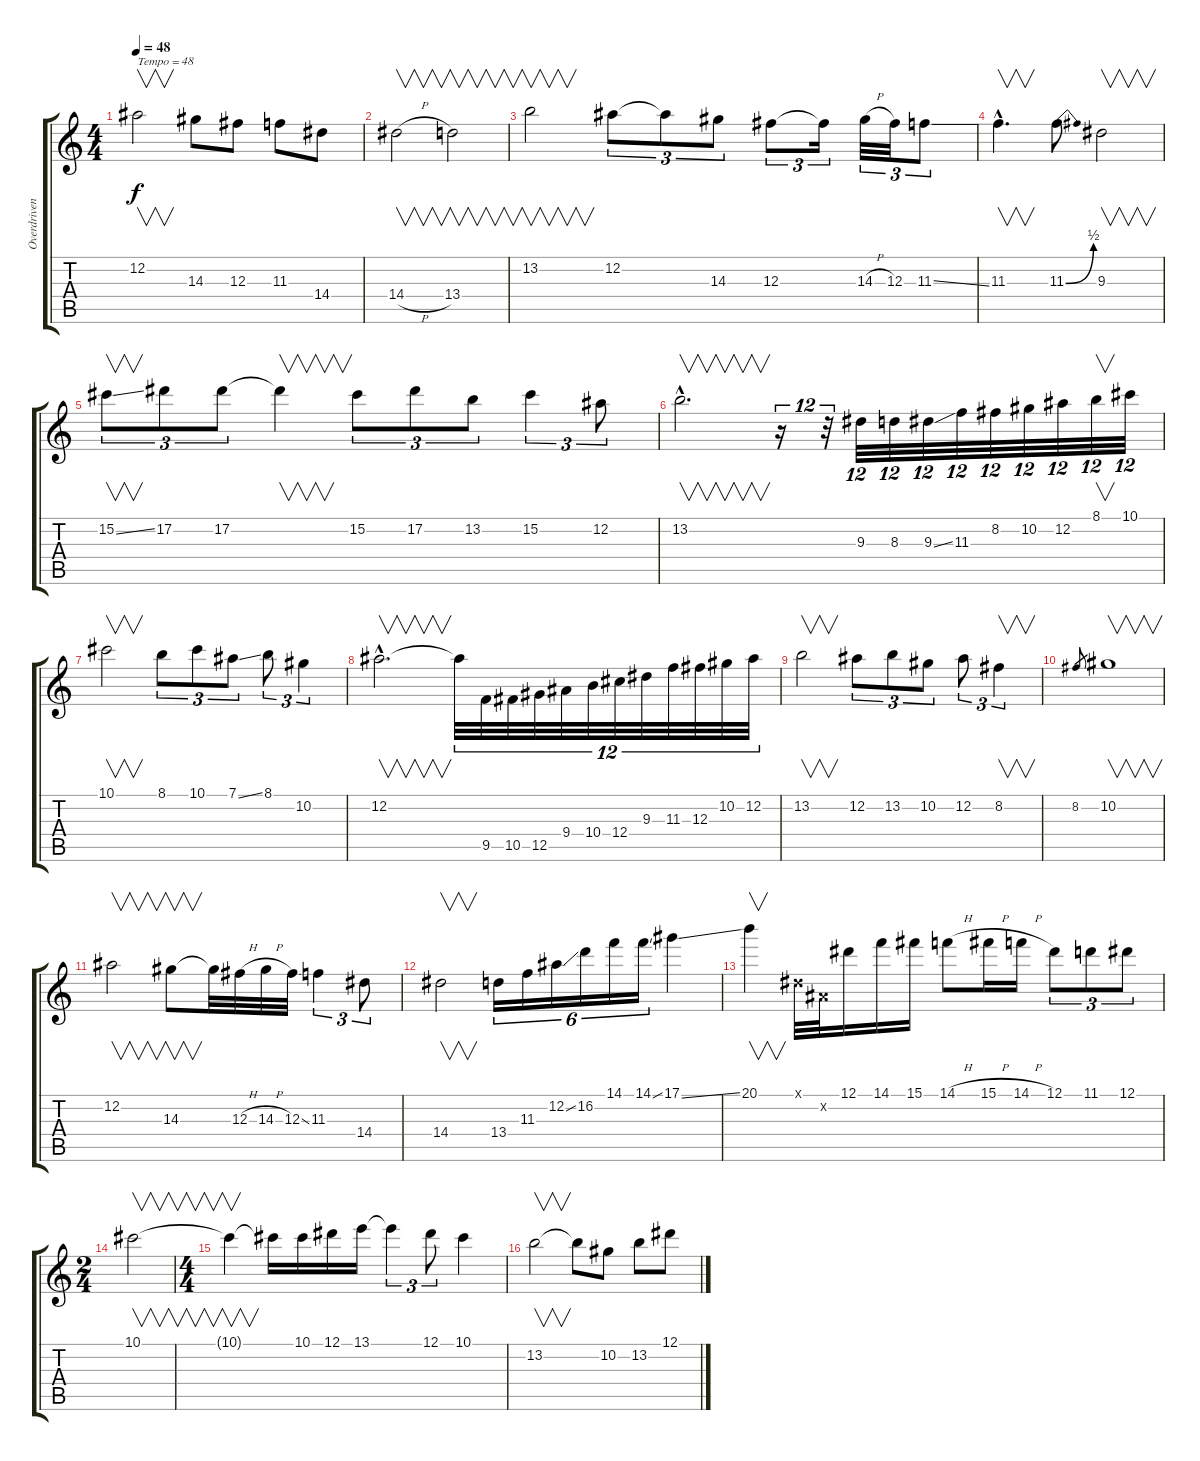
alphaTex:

\track ("Overdriven gtr" "Overdriven") {instrument overdrivenguitar}
\staff {score tabs}
\tuning (Eb4 Bb3 Gb3 Db3 Ab2 Eb2) {hide}
\ts (4 4)
\tempo 48
\clef g2
\ks c
12.2.2{v txt "Tempo = 48" dy f} 14.3.8 12.3.8 11.3.8 14.4.8 |
14.4{h}.2{v} 13.4.2{v} |
13.2.2{v} 12.2.8{tu (3 2)} 12.2{t}.8{tu (3 2)} 14.3.8{tu (3 2)} 12.3.8{tu (3 2)} 12.3{t}.16{tu (3 2)} 14.3{h}.32{tu (3 2)} 12.3.32{tu (3 2)} 11.3{ss}.8{tu (3 2)} |
11.3{hac}.4{v d} 11.3{be (bend 0 0 60 2)}.8 9.3.2{v} |
15.2{ss}.8{v tu (3 2)} 17.2.8{tu (3 2)} 17.2.8{tu (3 2)} 17.2{t}.4{v} 15.2.8{tu (3 2)} 17.2.8{tu (3 2)} 13.2.8{tu (3 2)} 15.2.4{tu (3 2)} 12.2.8{tu (3 2)} |
13.2{hac}.2{v d} r.16{tu (12 8)} r.32{tu (12 8)} 9.3.32{tu (12 8)} 8.3.32{tu (12 8)} 9.3{ss}.32{tu (12 8)} 11.3.32{tu (12 8)} 8.2.32{tu (12 8)} 10.2.32{tu (12 8)} 12.2.32{tu (12 8)} 8.1.32{v tu (12 8)} 10.1.32{tu (12 8)} |
10.1.2{v} 8.1.8{tu (3 2)} 10.1.8{tu (3 2)} 7.1{ss}.8{tu (3 2)} 8.1.8{tu (3 2)} 10.2.4{tu (3 2)} |
12.2{hac}.2{v d} 12.2{t}.32{tu (12 8)} 9.5.32{tu (12 8)} 10.5.32{tu (12 8)} 12.5.32{tu (12 8)} 9.4.32{tu (12 8)} 10.4.32{tu (12 8)} 12.4.32{tu (12 8)} 9.3.32{tu (12 8)} 11.3.32{tu (12 8)} 12.3.32{tu (12 8)} 10.2.32{tu (12 8)} 12.2.32{tu (12 8)} |
13.2.2{v} 12.2.8{tu (3 2)} 13.2.8{tu (3 2)} 10.2.8{tu (3 2)} 12.2.8{tu (3 2)} 8.2.4{v tu (3 2)} |
8.2.8{gr} 10.2.1{v} |
12.2.2{v} 14.3.8{v} 14.3{t}.32 12.3{h}.32 14.3{h}.32 12.3{ss}.32 11.3.4{tu (3 2)} 14.4.8{tu (3 2)} |
14.4.2{v} 13.4.16{tu (6 4)} 11.3.16{tu (6 4)} 12.2{ss}.16{tu (6 4)} 16.2.16{tu (6 4)} 14.1.16{tu (6 4)} 14.1{ss}.16{tu (6 4)} 17.1{ss}.4 |
20.1.4{v} 0.1{x}.32 0.2{x}.32 12.1.16 14.1.16 15.1.16 14.1{h}.8 15.1{h}.16 14.1{h}.16 12.1.8{tu (3 2)} 11.1.8{tu (3 2)} 12.1.8{tu (3 2)} |
\ts (2 4)
10.1.2{v} |
\ts (4 4)
10.1{t}.4{v} 10.1{t}.16 10.1.16 12.1.16 13.1.16 13.1{t}.4{tu (3 2)} 12.1.8{tu (3 2)} 10.1.4 |
13.2.2{v} 13.2{t}.8 10.2.8 13.2.8 12.1.8
